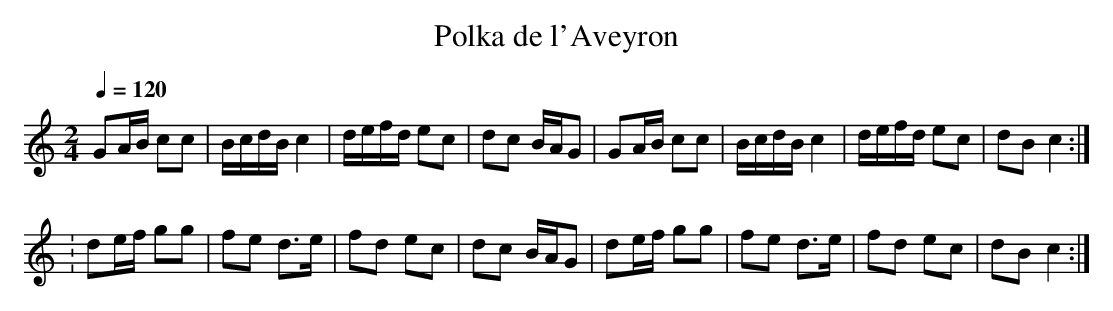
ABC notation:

X:1
T:Polka de l'Aveyron
M:2/4
L:1/16
Q:1/4=120
K:C
G2AB c2c2|BcdB c4|defd e2c2|d2c2 BAG2|
G2AB c2c2|BcdB c4|defd e2c2|d2B2 c4:|!
:d2ef g2g2|f2e2 d3e|f2d2 e2c2|d2c2 BAG2|
d2ef g2g2|f2e2 d3e|f2d2 e2c2|d2B2 c4:|]
